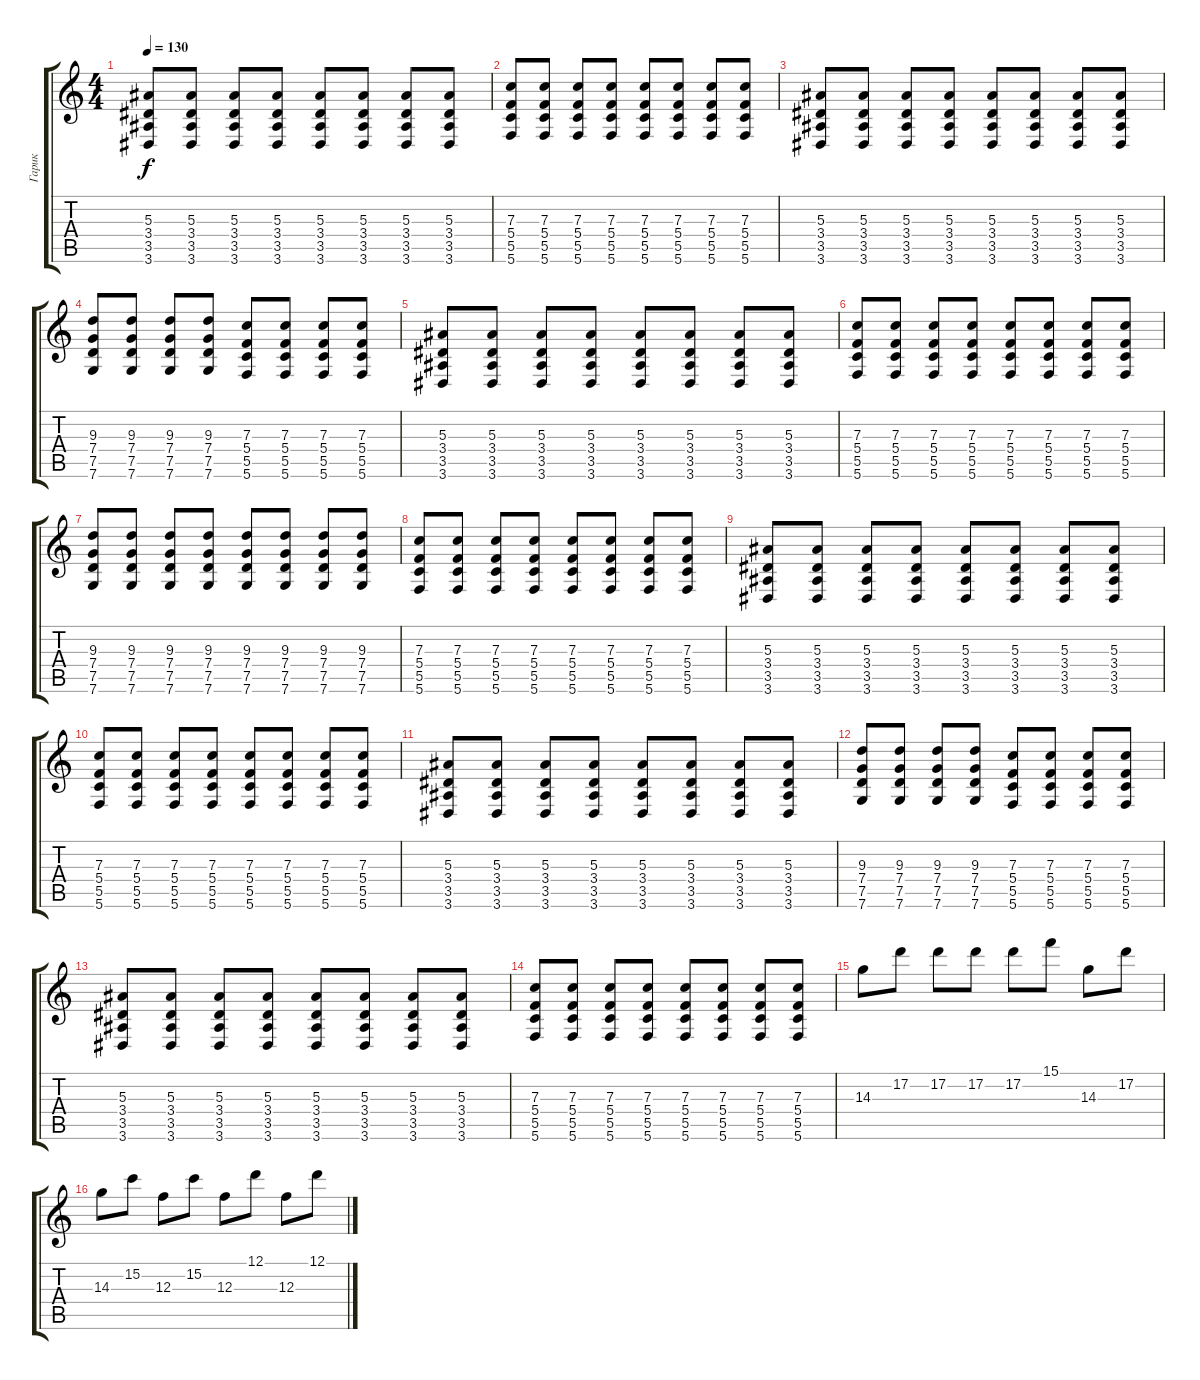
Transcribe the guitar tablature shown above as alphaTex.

\track ("Гарик" "Гарик") {instrument distortionguitar}
\staff {score tabs}
\tuning (D4 A3 F3 C3 G2 C2) {hide}
\ts (4 4)
\tempo 130
\clef g2
\ks c
(5.3 3.4 3.5 3.6).8{dy f} (5.3 3.4 3.5 3.6).8 (5.3 3.4 3.5 3.6).8 (5.3 3.4 3.5 3.6).8 (5.3 3.4 3.5 3.6).8 (5.3 3.4 3.5 3.6).8 (5.3 3.4 3.5 3.6).8 (5.3 3.4 3.5 3.6).8 |
(7.3 5.4 5.5 5.6).8 (7.3 5.4 5.5 5.6).8 (7.3 5.4 5.5 5.6).8 (7.3 5.4 5.5 5.6).8 (7.3 5.4 5.5 5.6).8 (7.3 5.4 5.5 5.6).8 (7.3 5.4 5.5 5.6).8 (7.3 5.4 5.5 5.6).8 |
(5.3 3.4 3.5 3.6).8 (5.3 3.4 3.5 3.6).8 (5.3 3.4 3.5 3.6).8 (5.3 3.4 3.5 3.6).8 (5.3 3.4 3.5 3.6).8 (5.3 3.4 3.5 3.6).8 (5.3 3.4 3.5 3.6).8 (5.3 3.4 3.5 3.6).8 |
(9.3 7.4 7.5 7.6).8 (9.3 7.4 7.5 7.6).8 (9.3 7.4 7.5 7.6).8 (9.3 7.4 7.5 7.6).8 (7.3 5.4 5.5 5.6).8 (7.3 5.4 5.5 5.6).8 (7.3 5.4 5.5 5.6).8 (7.3 5.4 5.5 5.6).8 |
(5.3 3.4 3.5 3.6).8 (5.3 3.4 3.5 3.6).8 (5.3 3.4 3.5 3.6).8 (5.3 3.4 3.5 3.6).8 (5.3 3.4 3.5 3.6).8 (5.3 3.4 3.5 3.6).8 (5.3 3.4 3.5 3.6).8 (5.3 3.4 3.5 3.6).8 |
(7.3 5.4 5.5 5.6).8 (7.3 5.4 5.5 5.6).8 (7.3 5.4 5.5 5.6).8 (7.3 5.4 5.5 5.6).8 (7.3 5.4 5.5 5.6).8 (7.3 5.4 5.5 5.6).8 (7.3 5.4 5.5 5.6).8 (7.3 5.4 5.5 5.6).8 |
(9.3 7.4 7.5 7.6).8 (9.3 7.4 7.5 7.6).8 (9.3 7.4 7.5 7.6).8 (9.3 7.4 7.5 7.6).8 (9.3 7.4 7.5 7.6).8 (9.3 7.4 7.5 7.6).8 (9.3 7.4 7.5 7.6).8 (9.3 7.4 7.5 7.6).8 |
(7.3 5.4 5.5 5.6).8 (7.3 5.4 5.5 5.6).8 (7.3 5.4 5.5 5.6).8 (7.3 5.4 5.5 5.6).8 (7.3 5.4 5.5 5.6).8 (7.3 5.4 5.5 5.6).8 (7.3 5.4 5.5 5.6).8 (7.3 5.4 5.5 5.6).8 |
(5.3 3.4 3.5 3.6).8 (5.3 3.4 3.5 3.6).8 (5.3 3.4 3.5 3.6).8 (5.3 3.4 3.5 3.6).8 (5.3 3.4 3.5 3.6).8 (5.3 3.4 3.5 3.6).8 (5.3 3.4 3.5 3.6).8 (5.3 3.4 3.5 3.6).8 |
(7.3 5.4 5.5 5.6).8 (7.3 5.4 5.5 5.6).8 (7.3 5.4 5.5 5.6).8 (7.3 5.4 5.5 5.6).8 (7.3 5.4 5.5 5.6).8 (7.3 5.4 5.5 5.6).8 (7.3 5.4 5.5 5.6).8 (7.3 5.4 5.5 5.6).8 |
(5.3 3.4 3.5 3.6).8 (5.3 3.4 3.5 3.6).8 (5.3 3.4 3.5 3.6).8 (5.3 3.4 3.5 3.6).8 (5.3 3.4 3.5 3.6).8 (5.3 3.4 3.5 3.6).8 (5.3 3.4 3.5 3.6).8 (5.3 3.4 3.5 3.6).8 |
(9.3 7.4 7.5 7.6).8 (9.3 7.4 7.5 7.6).8 (9.3 7.4 7.5 7.6).8 (9.3 7.4 7.5 7.6).8 (7.3 5.4 5.5 5.6).8 (7.3 5.4 5.5 5.6).8 (7.3 5.4 5.5 5.6).8 (7.3 5.4 5.5 5.6).8 |
(5.3 3.4 3.5 3.6).8 (5.3 3.4 3.5 3.6).8 (5.3 3.4 3.5 3.6).8 (5.3 3.4 3.5 3.6).8 (5.3 3.4 3.5 3.6).8 (5.3 3.4 3.5 3.6).8 (5.3 3.4 3.5 3.6).8 (5.3 3.4 3.5 3.6).8 |
(7.3 5.4 5.5 5.6).8 (7.3 5.4 5.5 5.6).8 (7.3 5.4 5.5 5.6).8 (7.3 5.4 5.5 5.6).8 (7.3 5.4 5.5 5.6).8 (7.3 5.4 5.5 5.6).8 (7.3 5.4 5.5 5.6).8 (7.3 5.4 5.5 5.6).8 |
14.3.8 17.2.8 17.2.8 17.2.8 17.2.8 15.1.8 14.3.8 17.2.8 |
14.3.8 15.2.8 12.3.8 15.2.8 12.3.8 12.1.8 12.3.8 12.1.8
